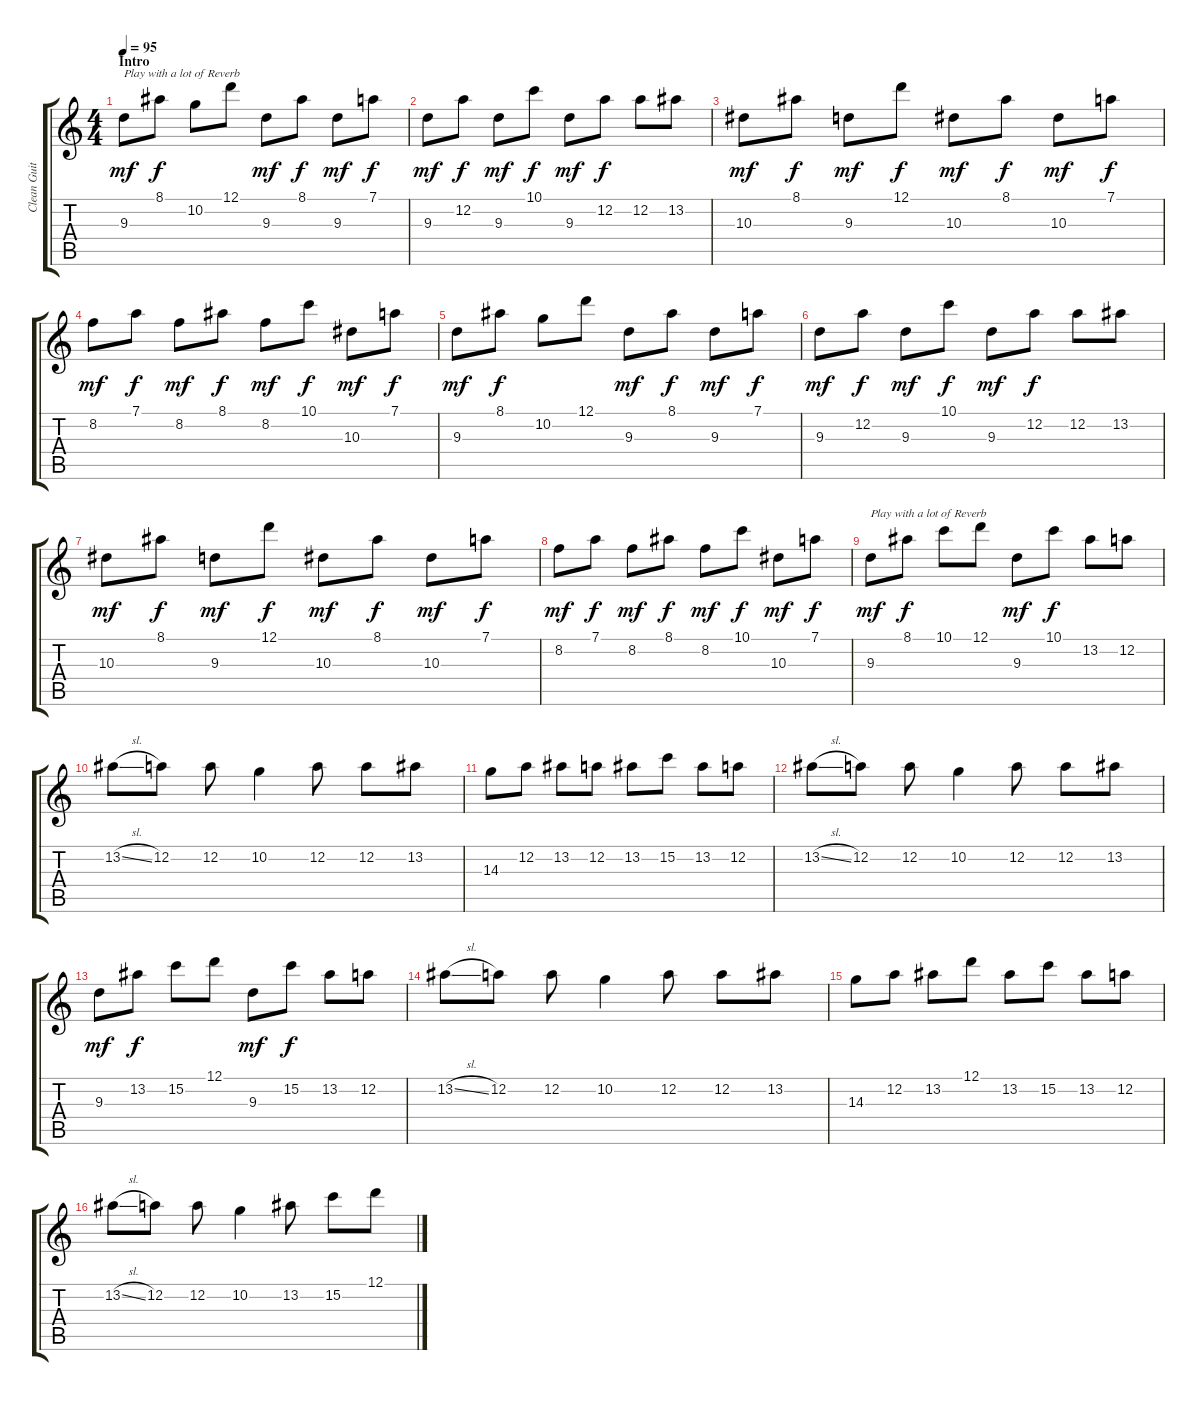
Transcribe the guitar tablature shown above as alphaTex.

\track ("Clean Guitar 2" "Clean Guit") {instrument electricguitarjazz}
\staff {score tabs}
\tuning (D4 A3 F3 C3 G2 D2) {hide}
\ts (4 4)
\section ("" "Intro")
\tempo 95
\clef g2
\ks c
9.3.8{txt "Play with a lot of Reverb" dy mf instrument electricguitarjazz} 8.1.8{dy f} 10.2.8 12.1.8 9.3.8{dy mf} 8.1.8{dy f} 9.3.8{dy mf} 7.1.8{dy f} |
9.3.8{dy mf} 12.2.8{dy f} 9.3.8{dy mf} 10.1.8{dy f} 9.3.8{dy mf} 12.2.8{dy f} 12.2.8 13.2.8 |
10.3.8{dy mf} 8.1.8{dy f} 9.3.8{dy mf} 12.1.8{dy f} 10.3.8{dy mf} 8.1.8{dy f} 10.3.8{dy mf} 7.1.8{dy f} |
8.2.8{dy mf} 7.1.8{dy f} 8.2.8{dy mf} 8.1.8{dy f} 8.2.8{dy mf} 10.1.8{dy f} 10.3.8{dy mf} 7.1.8{dy f} |
9.3.8{dy mf} 8.1.8{dy f} 10.2.8 12.1.8 9.3.8{dy mf} 8.1.8{dy f} 9.3.8{dy mf} 7.1.8{dy f} |
9.3.8{dy mf} 12.2.8{dy f} 9.3.8{dy mf} 10.1.8{dy f} 9.3.8{dy mf} 12.2.8{dy f} 12.2.8 13.2.8 |
10.3.8{dy mf} 8.1.8{dy f} 9.3.8{dy mf} 12.1.8{dy f} 10.3.8{dy mf} 8.1.8{dy f} 10.3.8{dy mf} 7.1.8{dy f} |
8.2.8{dy mf} 7.1.8{dy f} 8.2.8{dy mf} 8.1.8{dy f} 8.2.8{dy mf} 10.1.8{dy f} 10.3.8{dy mf} 7.1.8{dy f} |
9.3.8{txt "Play with a lot of Reverb" dy mf} 8.1.8{dy f} 10.1.8 12.1.8 9.3.8{dy mf} 10.1.8{dy f} 13.2.8 12.2.8 |
13.2{sl}.8 12.2.8 12.2.8 10.2.4 12.2.8 12.2.8 13.2.8 |
14.3.8 12.2.8 13.2.8 12.2.8 13.2.8 15.2.8 13.2.8 12.2.8 |
13.2{sl}.8 12.2.8 12.2.8 10.2.4 12.2.8 12.2.8 13.2.8 |
9.3.8{dy mf} 13.2.8{dy f} 15.2.8 12.1.8 9.3.8{dy mf} 15.2.8{dy f} 13.2.8 12.2.8 |
13.2{sl}.8 12.2.8 12.2.8 10.2.4 12.2.8 12.2.8 13.2.8 |
14.3.8 12.2.8 13.2.8 12.1.8 13.2.8 15.2.8 13.2.8 12.2.8 |
13.2{sl}.8 12.2.8 12.2.8 10.2.4 13.2.8 15.2.8 12.1.8
